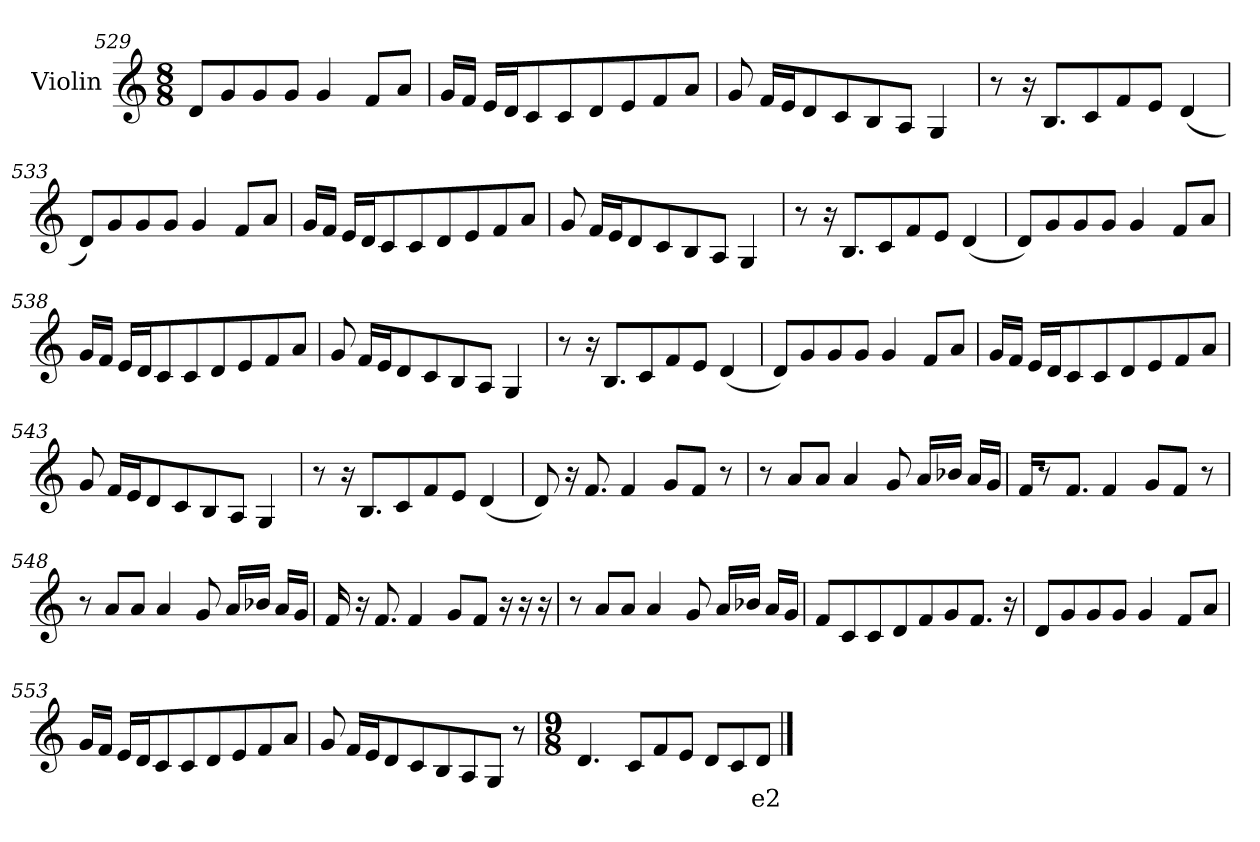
**kern	**text
*part1	*part1
*staff1	*staff1
*I"Violin	*
!!LO:LB:g=z
*clefG2	*
*k[]	*
*M8/8	*
=529	=529
8d/L	.
8g/	.
8g/	.
8g/J	.
4g/	.
8f/L	.
8a/J	.
=530	=530
16g/LL	.
16f/JJ	.
16e/LL	.
16d/J	.
8c/	.
8c/	.
8d/	.
8e/	.
8f/	.
8a/J	.
=531	=531
8g/	.
16f/LL	.
16e/J	.
8d/	.
8c/	.
8B/	.
8A/J	.
4G/	.
=532	=532
8r	.
16r	.
8.B/L	.
8c/	.
8f/	.
8e/J	.
(<4d/	.
!!LO:LB:g=z
=533	=533
8d/L)	.
8g/	.
8g/	.
8g/J	.
4g/	.
8f/L	.
8a/J	.
=534	=534
16g/LL	.
16f/JJ	.
16e/LL	.
16d/J	.
8c/	.
8c/	.
8d/	.
8e/	.
8f/	.
8a/J	.
=535	=535
8g/	.
16f/LL	.
16e/J	.
8d/	.
8c/	.
8B/	.
8A/J	.
4G/	.
=536	=536
8r	.
16r	.
8.B/L	.
8c/	.
8f/	.
8e/J	.
(<4d/	.
!!LO:LB:g=z
=537	=537
8d/L)	.
8g/	.
8g/	.
8g/J	.
4g/	.
8f/L	.
8a/J	.
=538	=538
16g/LL	.
16f/JJ	.
16e/LL	.
16d/J	.
8c/	.
8c/	.
8d/	.
8e/	.
8f/	.
8a/J	.
=539	=539
8g/	.
16f/LL	.
16e/J	.
8d/	.
8c/	.
8B/	.
8A/J	.
4G/	.
=540	=540
8r	.
16r	.
8.B/L	.
8c/	.
8f/	.
8e/J	.
(<4d/	.
!!LO:LB:g=z
=541	=541
8d/L)	.
8g/	.
8g/	.
8g/J	.
4g/	.
8f/L	.
8a/J	.
=542	=542
16g/LL	.
16f/JJ	.
16e/LL	.
16d/J	.
8c/	.
8c/	.
8d/	.
8e/	.
8f/	.
8a/J	.
=543	=543
8g/	.
16f/LL	.
16e/J	.
8d/	.
8c/	.
8B/	.
8A/J	.
4G/	.
=544	=544
8r	.
16r	.
8.B/L	.
8c/	.
8f/	.
8e/J	.
(<4d/	.
!!LO:LB:g=z
=545	=545
8d/)	.
16r	.
8.f/	.
4f/	.
8g/L	.
8f/J	.
8r	.
=546	=546
8r	.
8a/L	.
8a/J	.
4a/	.
8g/	.
16a/LL	.
16b-X/JJ	.
16a/LL	.
16g/JJ	.
=547	=547
16f/KL	.
8r	.
8.f/J	.
4f/	.
8g/L	.
8f/J	.
8r	.
=548	=548
8r	.
8a/L	.
8a/J	.
4a/	.
8g/	.
16a/LL	.
16b-X/JJ	.
16a/LL	.
16g/JJ	.
!!LO:LB:g=z
=549	=549
16f/	.
16r	.
8.f/	.
4f/	.
8g/L	.
8f/J	.
16r	.
16r	.
16r	.
=550	=550
8r	.
8a/L	.
8a/J	.
4a/	.
8g/	.
16a/LL	.
16b-X/JJ	.
16a/LL	.
16g/JJ	.
=551	=551
8f/L	.
8c/	.
8c/	.
8d/	.
8f/	.
8g/	.
8.f/J	.
16r	.
=552	=552
8d/L	.
8g/	.
8g/	.
8g/J	.
4g/	.
8f/L	.
8a/J	.
!!LO:LB:g=z
=553	=553
16g/LL	.
16f/JJ	.
16e/LL	.
16d/J	.
8c/	.
8c/	.
8d/	.
8e/	.
8f/	.
8a/J	.
=554	=554
8g/	.
16f/LL	.
16e/J	.
8d/	.
8c/	.
8B/	.
8A/	.
8G/J	.
8r	.
=555	=555
*M9/8	*
4.d/	.
8c/L	.
8f/	.
8e/J	.
8d/L	.
8c/	.
!	!LO:LY:b
8d/J	e2
==	==
*-	*-
